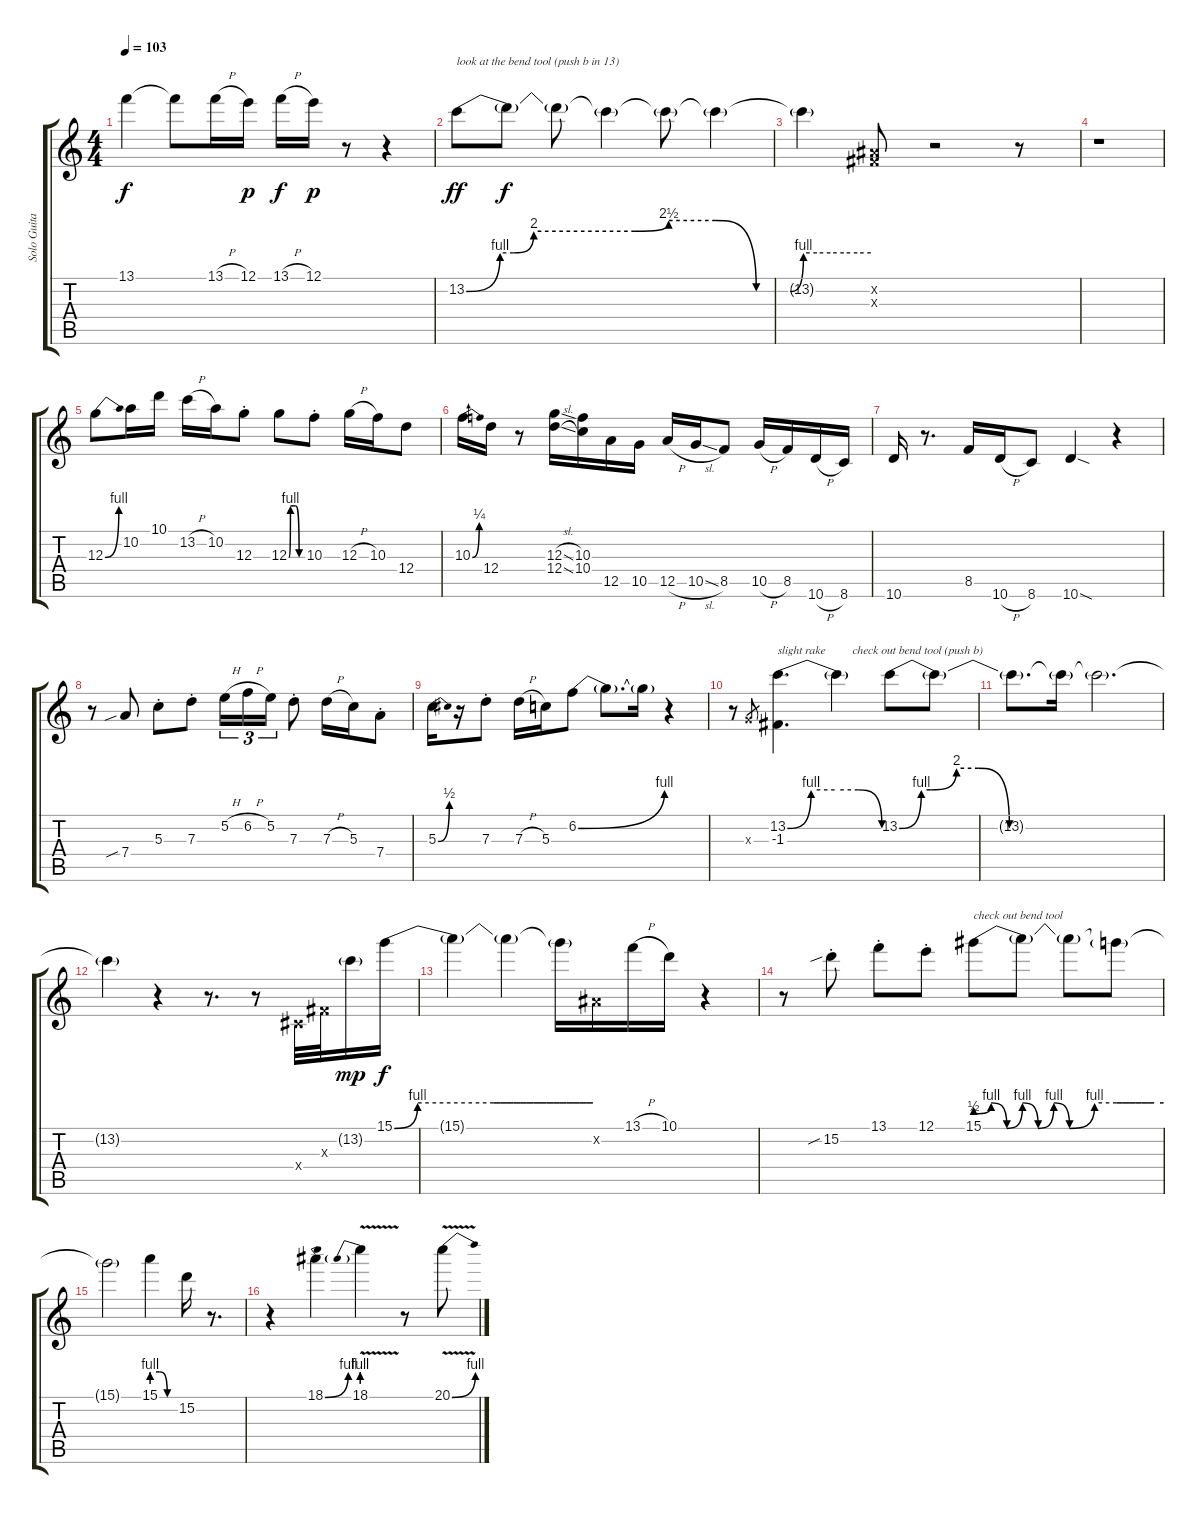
\track ("Solo Guitar ( David Gilmour )" "Solo Guita") {instrument electricguitarjazz}
\staff {score tabs}
\tuning (E4 B3 G3 D3 A2 E2) {hide}
\ts (4 4)
\tempo 103
\clef g2
\ks c
13.1{t}.4{dy f} 13.1{t}.8 13.1{h}.16 12.1.16{dy p} 13.1{h}.16{dy f} 12.1.16{dy p} r.8 r.4 |
13.2{be (custom 0 0 5 4 7 4 10 8 25 8 30 10 37 10 43 0 48 0 50 4 52 4 54 4 56 4 58 4 60 4)}.8{txt "look at the bend tool (push b in 13)" dy ff} 13.2{t}.8{dy f} 13.2{t}.8 13.2{t}.4 13.2{t}.8 13.2{t}.4 |
13.2{t}.4 (-1.2{x} -1.3{x}).8 r.2 r.8 |
r.1 |
12.3{be (bend 0 0 60 4)}.8 10.2.16 10.1.16 13.2{h}.16 10.2.16 12.3{st}.8 12.3{be (custom 0 0 7 4 30 4 45 0 60 0)}.8 10.3{st}.8 12.3{h}.16 10.3.16 12.4.8 |
10.3{be (bend 0 0 60 1)}.16 12.4.16 r.8 (12.3{sl} 12.4{sl}).16 (10.3 10.4).16 12.5.16 10.5.16 12.5{h}.16 10.5{sl}.16 8.5.8 10.5{h}.16 8.5.16 10.6{h}.16 8.6.16 |
10.6.16 r.8{d} 8.5.16 10.6{h}.16 8.6.8 10.6{sod}.4 r.4 |
r.8 7.4{sib}.8 5.3{st}.8 7.3{st}.8 5.2{h}.16{tu (3 2)} 6.2{h}.16{tu (3 2)} 5.2.16{tu (3 2)} 7.3{st}.8 7.3{h}.16 5.3.16 7.4{st}.8 |
5.3{be (bend 0 0 60 2)}.16 r.16 7.3{st}.8 7.3{h}.16 5.3.16 6.2{be (bend 0 0 60 4)}.8 6.2{t}.8{d} 6.2{t}.16 r.4 |
r.8 0.3{x}.8{gr} (13.2{be (custom 0 0 15 4 30 4 45 4 60 0)} -1.3).4{d txt "slight rake         check out bend tool (push b)"} 13.2{t}.4 13.2{be (custom 0 0 5 4 7 4 13 8 18 8 25 0 37 0 39 0 41 0 43 0 45 0 47 0 49 0 51 0 53 0 55 0 57 0 60 0)}.8 13.2{t}.8 |
13.2{t}.8{d} 13.2{t}.16 13.2{t}.2{d} |
13.2{t}.4 r.4 r.8{d} r.8 -1.4{x}.32 -1.3{x}.32 13.2{g}.16{dy mp} 15.1{be (custom 0 0 7 4 30 4 32 4 34 4 36 4 38 4 40 4 42 4 44 4 46 4 48 4 50 4 52 4 54 4 56 4 58 4 60 4)}.16{dy f} |
15.1{t}.4 15.1{t}.4 15.1{t}.16 -1.2{x}.16 13.1{h}.16 10.1.16 r.4 |
r.8 15.2{sib st}.8 13.1{st}.8 12.1{st}.8 15.1{be (custom 0 2 5 4 10 0 15 4 20 0 25 4 30 0 38 4 45 4 47 4 49 4 51 4 53 4 55 4 57 4 60 4)}.8{txt "check out bend tool"} 15.1{t}.8 15.1{t}.8 15.1{t}.8 |
15.1{t}.2 15.1{be (custom 0 4 20 4 40 0 60 0)}.4 15.2.16 r.8{d} |
r.4 18.1{be (bend 0 0 60 4)}.4 18.1{be (prebend 0 4 60 4) v}.4 r.8 20.1{be (bend 0 0 60 4) v}.8
